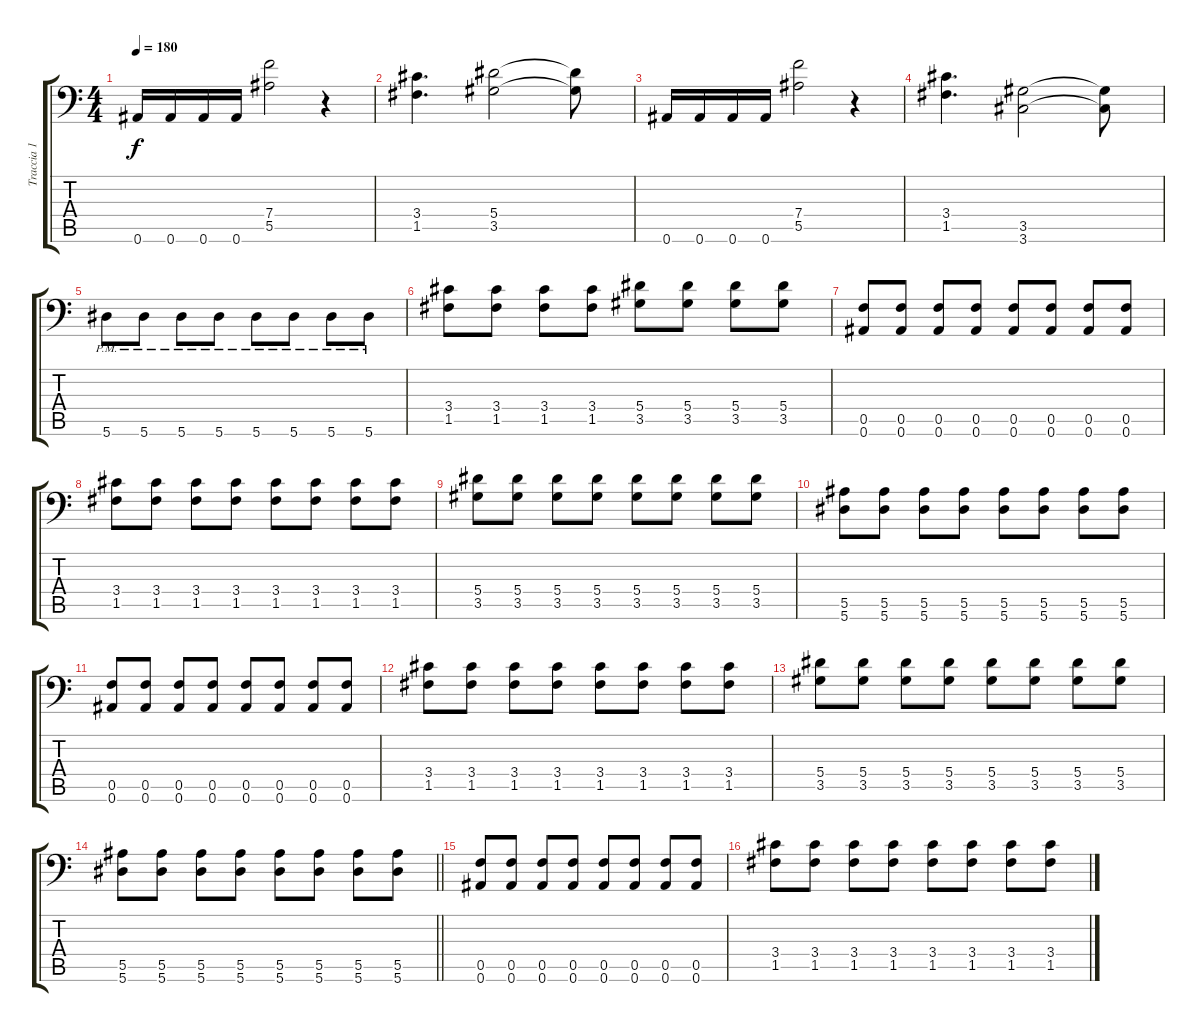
\track ("Traccia 1" "Traccia 1") {instrument distortionguitar}
\staff {score tabs}
\tuning (C4 G3 Eb3 Bb2 F2 Bb1) {hide}
\ts (4 4)
\tempo 180
\clef f4
\ks c
0.6.16{dy f} 0.6.16 0.6.16 0.6.16 (7.4 5.5).2 r.4 |
(3.4 1.5).4{d} (5.4 3.5).2 (5.4{t} 3.5{t}).8 |
0.6.16 0.6.16 0.6.16 0.6.16 (7.4 5.5).2 r.4 |
(3.4 1.5).4{d} (3.5 3.6).2 (3.5{t} 3.6{t}).8 |
5.6{pm}.8 5.6{pm}.8 5.6{pm}.8 5.6{pm}.8 5.6{pm}.8 5.6{pm}.8 5.6{pm}.8 5.6{pm}.8 |
(3.4 1.5).8 (3.4 1.5).8 (3.4 1.5).8 (3.4 1.5).8 (5.4 3.5).8 (5.4 3.5).8 (5.4 3.5).8 (5.4 3.5).8 |
(0.5 0.6).8 (0.5 0.6).8 (0.5 0.6).8 (0.5 0.6).8 (0.5 0.6).8 (0.5 0.6).8 (0.5 0.6).8 (0.5 0.6).8 |
(3.4 1.5).8 (3.4 1.5).8 (3.4 1.5).8 (3.4 1.5).8 (3.4 1.5).8 (3.4 1.5).8 (3.4 1.5).8 (3.4 1.5).8 |
(5.4 3.5).8 (5.4 3.5).8 (5.4 3.5).8 (5.4 3.5).8 (5.4 3.5).8 (5.4 3.5).8 (5.4 3.5).8 (5.4 3.5).8 |
(5.5 5.6).8 (5.5 5.6).8 (5.5 5.6).8 (5.5 5.6).8 (5.5 5.6).8 (5.5 5.6).8 (5.5 5.6).8 (5.5 5.6).8 |
(0.5 0.6).8 (0.5 0.6).8 (0.5 0.6).8 (0.5 0.6).8 (0.5 0.6).8 (0.5 0.6).8 (0.5 0.6).8 (0.5 0.6).8 |
(3.4 1.5).8 (3.4 1.5).8 (3.4 1.5).8 (3.4 1.5).8 (3.4 1.5).8 (3.4 1.5).8 (3.4 1.5).8 (3.4 1.5).8 |
(5.4 3.5).8 (5.4 3.5).8 (5.4 3.5).8 (5.4 3.5).8 (5.4 3.5).8 (5.4 3.5).8 (5.4 3.5).8 (5.4 3.5).8 |
\barLineRight lightlight
(5.5 5.6).8 (5.5 5.6).8 (5.5 5.6).8 (5.5 5.6).8 (5.5 5.6).8 (5.5 5.6).8 (5.5 5.6).8 (5.5 5.6).8 |
(0.5 0.6).8 (0.5 0.6).8 (0.5 0.6).8 (0.5 0.6).8 (0.5 0.6).8 (0.5 0.6).8 (0.5 0.6).8 (0.5 0.6).8 |
(3.4 1.5).8 (3.4 1.5).8 (3.4 1.5).8 (3.4 1.5).8 (3.4 1.5).8 (3.4 1.5).8 (3.4 1.5).8 (3.4 1.5).8
